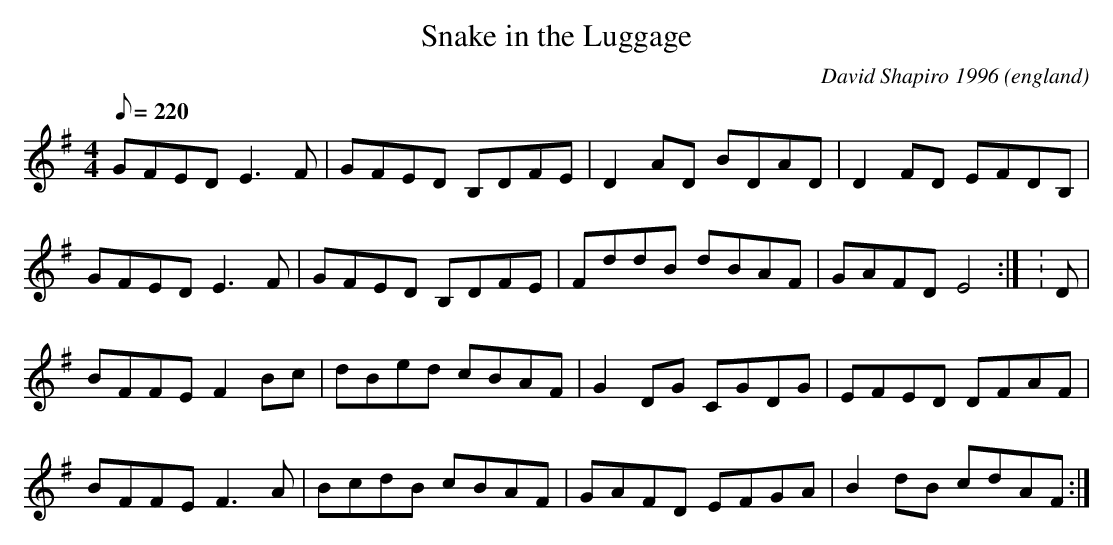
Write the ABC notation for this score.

X:1
T:Snake in the Luggage
O:england
M:4/4
L:1/8
Q:220
C:David Shapiro 1996
K:EMin
GFED E3F|GFED B,DFE|D2 AD BDAD|D2 FD EFDB,|
GFED E3F|GFED B,DFE|FddB dBAF|GAFD E4:|K:D |
BFFE F2 Bc|dBed cBAF|G2 DG CGDG|EFED DFAF|
BFFE F3 A|BcdB cBAF|GAFD EFGA|B2 dB cdAF:|
